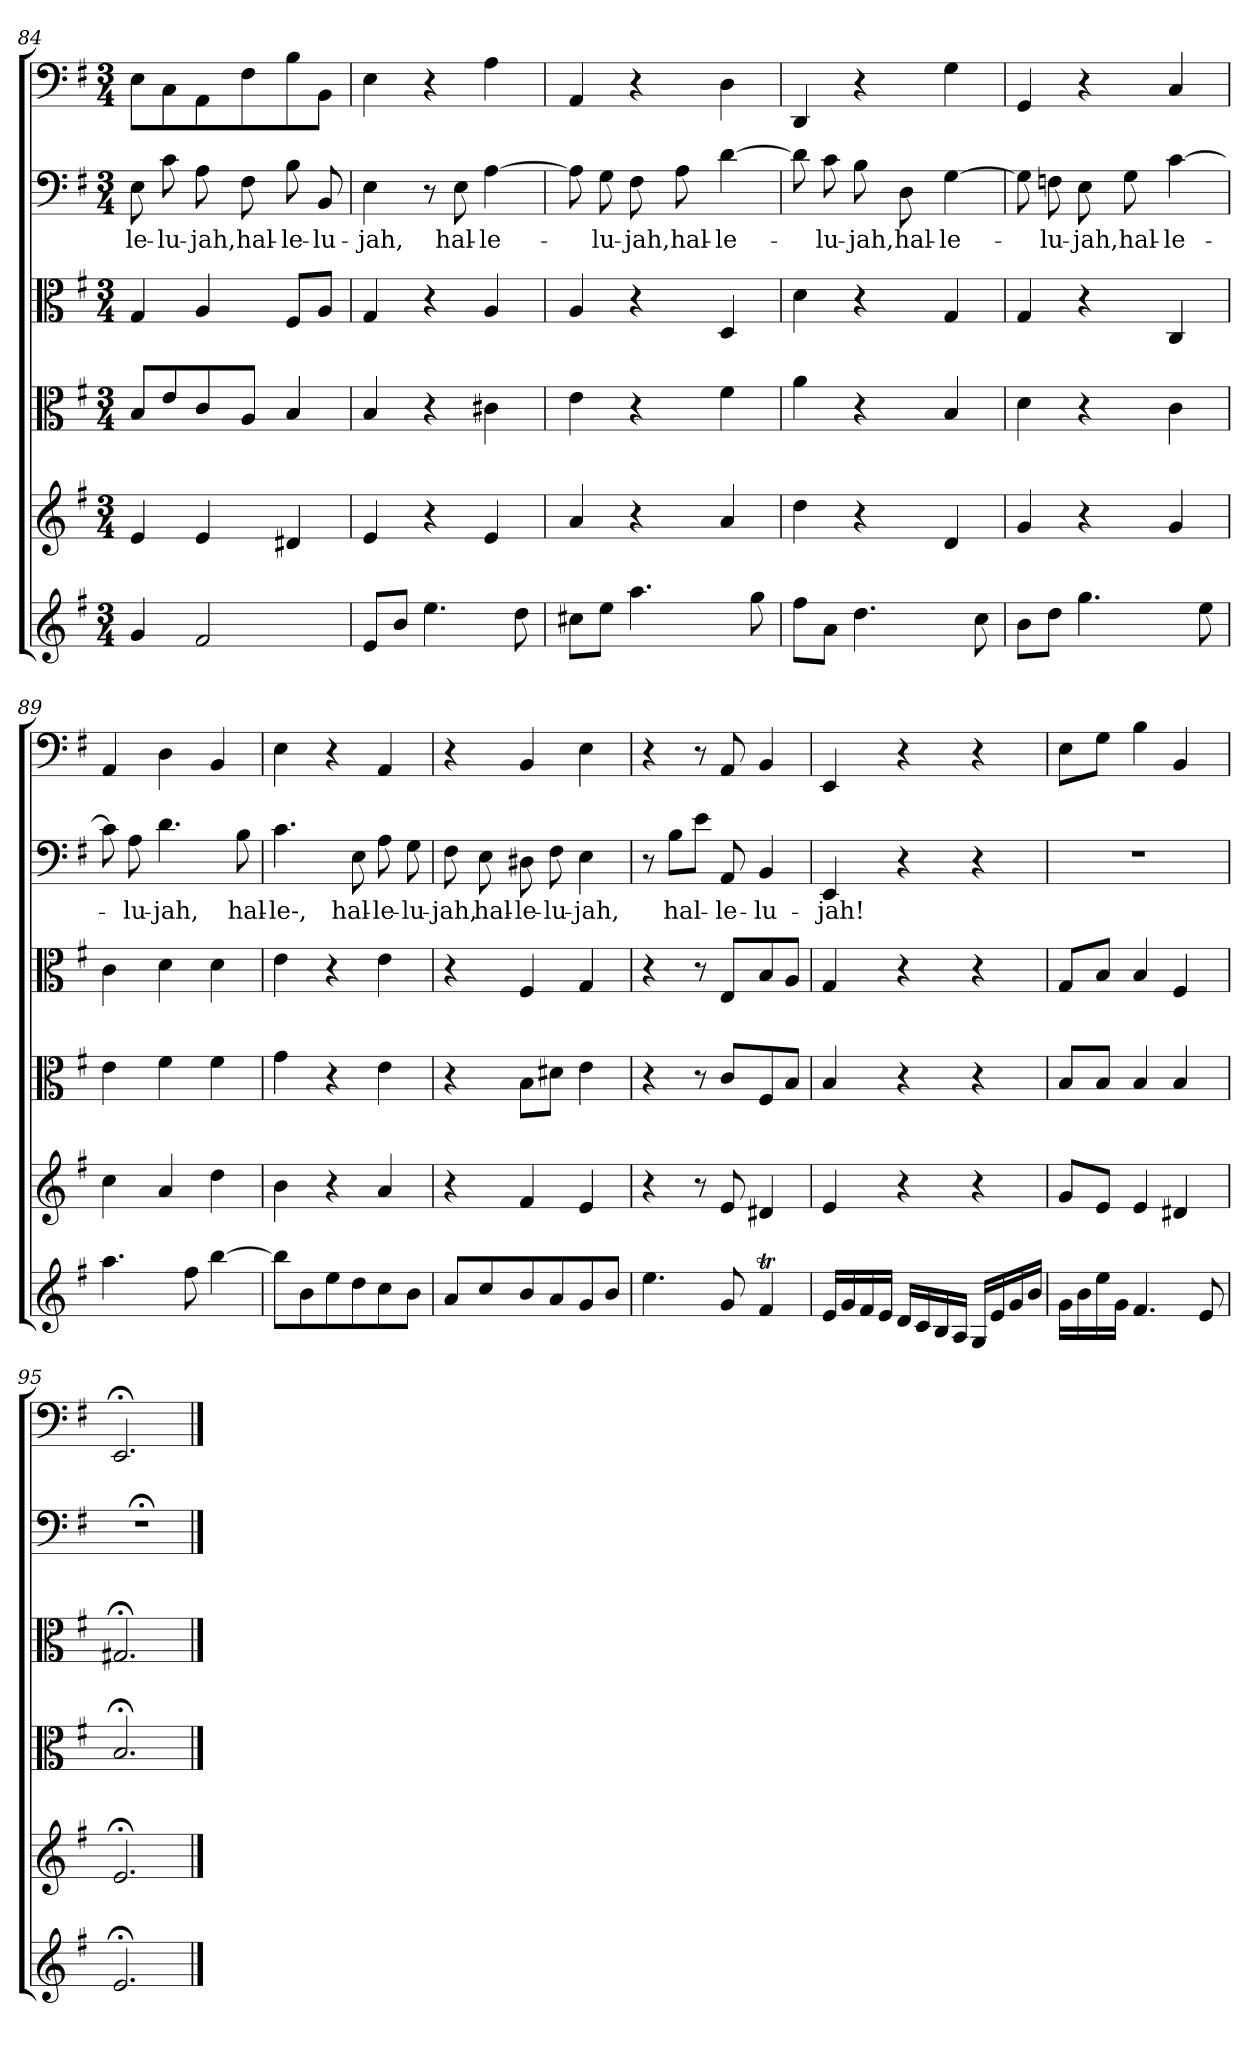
**kern	**kern	**kern	**kern	**kern	**text	**kern
*part6	*part5	*part4	*part3	*part2	*part2	*part1
*staff6	*staff5	*staff4	*staff3	*staff2	*staff2	*staff1
*clefG2	*clefG2	*clefC3	*clefC3	*clefF4	*	*clefF4
*k[f#]	*k[f#]	*k[f#]	*k[f#]	*k[f#]	*	*k[f#]
*e:	*e:	*e:	*e:	*e:	*	*e:
*M3/4	*M3/4	*M3/4	*M3/4	*M3/4	*	*M3/4
=84	=84	=84	=84	=84	=84	=84
4g/	4e/	8B/L	4G/	8E\	-le-	8E\L
.	.	8e/	.	8c\	-lu-	8C\
2f#/	4e/	8c/	4A/	8A\	-jah,	8AA\
.	.	8A/J	.	8F#\	hal-	8F#\
.	4d#X/	4B/	8F#/L	8B\	-le-	8B\
.	.	.	8A/J	8BB/	-lu-	8BB\J
=85	=85	=85	=85	=85	=85	=85
8e/L	4e/	4B/	4G/	4E\	-jah,	4E\
8b/J	.	.	.	.	.	.
4.ee\	4r	4r	4r	8r	.	4r
.	.	.	.	8E\	hal-	.
.	4e/	4c#X\	4A/	[4A\	-le-	4A\
8dd\	.	.	.	.	.	.
=86	=86	=86	=86	=86	=86	=86
8cc#X\L	4a/	4e\	4A/	8A\]	.	4AA/
8ee\J	.	.	.	8G\	-lu-	.
4.aa\	4r	4r	4r	8F#\	-jah,	4r
.	.	.	.	8A\	hal-	.
.	4a/	4f#\	4D/	[4d\	-le-	4D\
8gg\	.	.	.	.	.	.
=87	=87	=87	=87	=87	=87	=87
8ff#\L	4dd\	4a\	4d\	8d\]	.	4DD/
8a\J	.	.	.	8c\	-lu-	.
4.dd\	4r	4r	4r	8B\	-jah,	4r
.	.	.	.	8D\	hal-	.
.	4d/	4B/	4G/	[4G\	-le-	4G\
8cc\	.	.	.	.	.	.
=88	=88	=88	=88	=88	=88	=88
8b\L	4g/	4d\	4G/	8G\]	.	4GG/
8dd\J	.	.	.	8Fn\	-lu-	.
4.gg\	4r	4r	4r	8E\	-jah,	4r
.	.	.	.	8G\	hal-	.
.	4g/	4c\	4C/	[4c\	-le-	4C/
8ee\	.	.	.	.	.	.
=89	=89	=89	=89	=89	=89	=89
4.aa\	4cc\	4e\	4c\	8c\]	.	4AA/
.	.	.	.	8A\	-lu-	.
.	4a/	4f#\	4d\	4.d\	-jah,	4D\
8ff#\	.	.	.	.	.	.
[4bb\	4dd\	4f#\	4d\	.	.	4BB/
.	.	.	.	8B\	hal-	.
=90	=90	=90	=90	=90	=90	=90
8bb\L]	4b\	4g\	4e\	4.c\	-le-,	4E\
8b\	.	.	.	.	.	.
8ee\	4r	4r	4r	.	.	4r
8dd\	.	.	.	8E\	hal-	.
8cc\	4a/	4e\	4e\	8A\	-le-	4AA/
8b\J	.	.	.	8G\	-lu-	.
=91	=91	=91	=91	=91	=91	=91
8a/L	4r	4r	4r	8F#\	-jah,	4r
8cc/	.	.	.	8E\	hal-	.
8b/	4f#/	8B\L	4F#/	8D#X\	-le-	4BB/
8a/	.	8d#X\J	.	8F#\	-lu-	.
8g/	4e/	4e\	4G/	4E\	-jah,	4E\
8b/J	.	.	.	.	.	.
=92	=92	=92	=92	=92	=92	=92
4.ee\	4r	4r	4r	8r	.	4r
.	.	.	.	8B\L	hal-	.
.	8r	8r	8r	8e\J	.	8r
8g/	8e/	8c/L	8E/L	8AA/	-le-	8AA/
4f#t/	4d#X/	8F#/	8B/	4BB/	-lu-	4BB/
.	.	8B/J	8A/J	.	.	.
=93	=93	=93	=93	=93	=93	=93
16e/LL	4e/	4B/	4G/	4EE/	-jah!	4EE/
16g/	.	.	.	.	.	.
16f#/	.	.	.	.	.	.
16e/JJ	.	.	.	.	.	.
16d/LL	4r	4r	4r	4r	.	4r
16c/	.	.	.	.	.	.
16B/	.	.	.	.	.	.
16A/JJ	.	.	.	.	.	.
16G/LL	4r	4r	4r	4r	.	4r
16e/	.	.	.	.	.	.
16g/	.	.	.	.	.	.
16b/JJ	.	.	.	.	.	.
=94	=94	=94	=94	=94	=94	=94
16g\LL	8g/L	8B/L	8G/L	2.r	.	8E\L
16b\	.	.	.	.	.	.
16ee\	8e/J	8B/J	8B/J	.	.	8G\J
16g\JJ	.	.	.	.	.	.
4.f#/	4e/	4B/	4B/	.	.	4B\
.	4d#X/	4B/	4F#/	.	.	4BB/
8e/	.	.	.	.	.	.
=95	=95	=95	=95	=95	=95	=95
2.e;</	2.e;</	2.B;</	2.G#X;</	2.r;<	.	2.EE;</
==	==	==	==	==	==	==
*-	*-	*-	*-	*-	*-	*-
